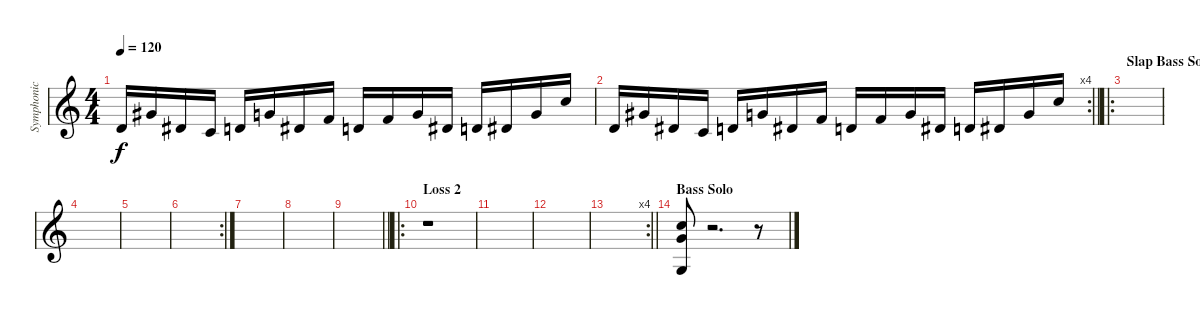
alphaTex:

\track ("Symphonic" "Symphonic") {instrument synthstrings1}
\staff {score}
\tuning (E4 B3 G3 D3 A2 E2) {hide}
\ts (4 4)
\tempo 120
\clef g2
\ks c
7.3.16{dy f} 9.2.16 8.3.16 10.4.16 7.3.16 8.2.16 8.3.16 6.2.16 7.3.16 6.2.16 8.2.16 8.3.16 7.3.16 8.3.16 8.2.16 8.1.16 |
\rc 4
\barLineRight lightlight
7.3.16 9.2.16 8.3.16 10.4.16 7.3.16 8.2.16 8.3.16 6.2.16 7.3.16 6.2.16 8.2.16 8.3.16 7.3.16 8.3.16 8.2.16 8.1.16 |
\ro
\section ("" "Slap Bass Solo")
|
|
|
\rc 2
|
|
|
\barLineRight lightlight
|
\ro
\section ("" "Loss 2")
r.1{volume 15} |
|
|
\rc 4
\barLineRight lightlight
|
\section ("" "Bass Solo")
(22.4 22.5 15.6).8 r.2{d} r.8
